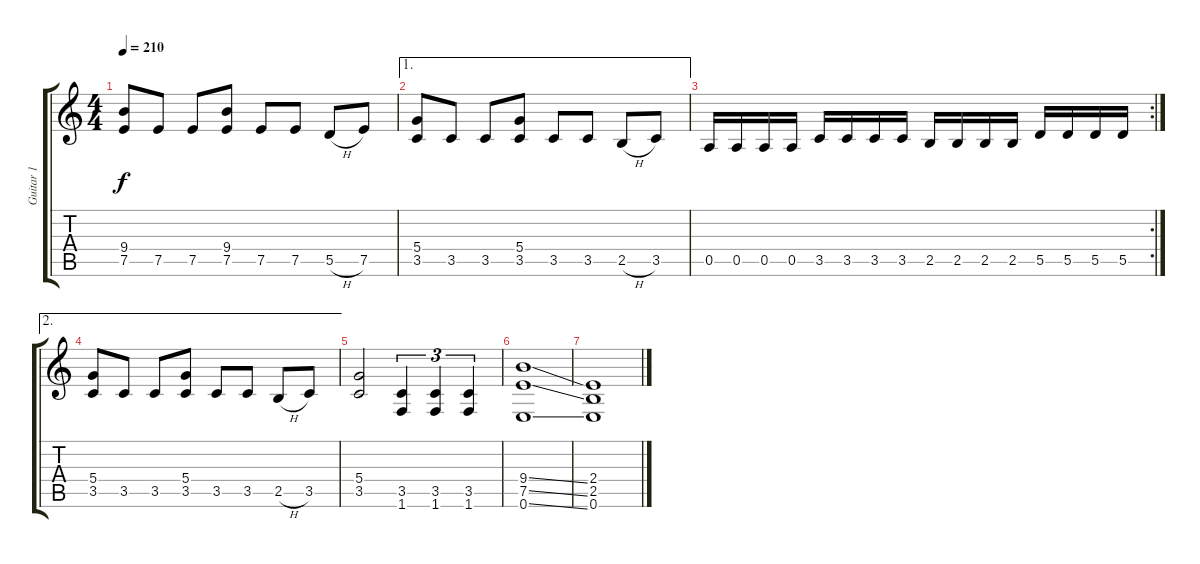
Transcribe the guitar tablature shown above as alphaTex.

\track ("Guitar 1" "Guitar 1") {instrument distortionguitar}
\staff {score tabs}
\tuning (E4 B3 G3 D3 A2 E2) {hide}
\ts (4 4)
\tempo 210
\clef g2
\ks c
(9.4 7.5).8{dy f} 7.5.8 7.5.8 (9.4 7.5).8 7.5.8 7.5.8 5.5{h}.8 7.5.8 |
\ae 1
(5.4 3.5).8 3.5.8 3.5.8 (5.4 3.5).8 3.5.8 3.5.8 2.5{h}.8 3.5.8 |
\rc 2
0.5.16 0.5.16 0.5.16 0.5.16 3.5.16 3.5.16 3.5.16 3.5.16 2.5.16 2.5.16 2.5.16 2.5.16 5.5.16 5.5.16 5.5.16 5.5.16 |
\ae 2
(5.4 3.5).8 3.5.8 3.5.8 (5.4 3.5).8 3.5.8 3.5.8 2.5{h}.8 3.5.8 |
(5.4 3.5).2 (3.5 1.6).4{tu (3 2)} (3.5 1.6).4{tu (3 2)} (3.5 1.6).4{tu (3 2)} |
(9.4{ss} 7.5{ss} 0.6{ss}).1 |
(2.4 2.5 0.6).1
